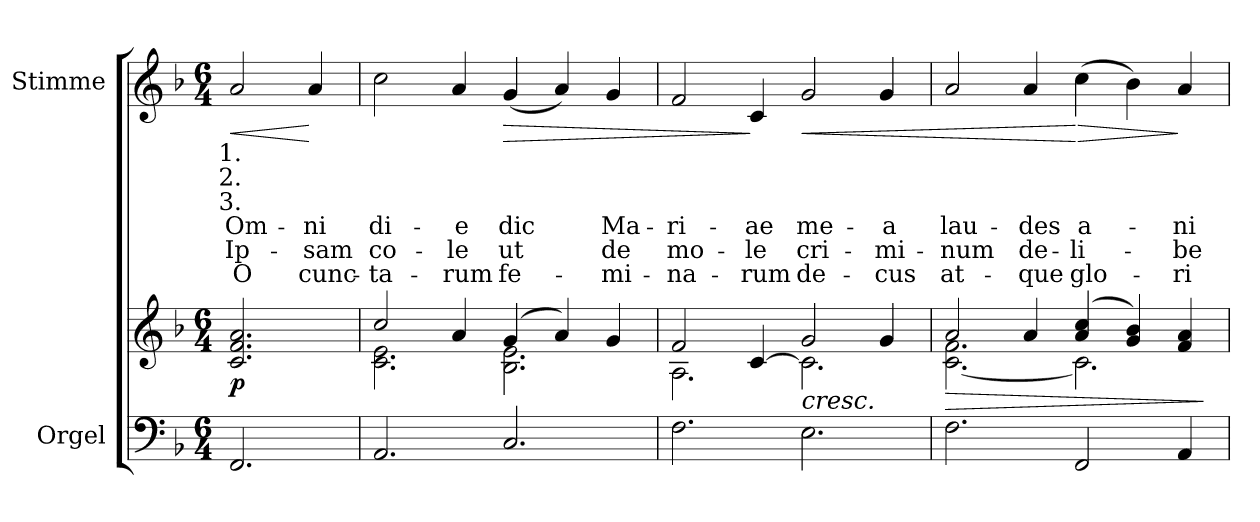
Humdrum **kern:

**kern	**kern	**dynam	**kern	**text	**text	**text	**dynam
*part2	*part2	*part2	*part1	*part1	*part1	*part1	*part1
*staff3	*staff2	*staff2/3	*staff1	*staff1	*staff1	*staff1	*staff1
*I"Orgel	*	*	*I"Stimme	*	*	*	*
*I'Org.	*	*	*I'Stimme	*	*	*	*
!!LO:PB:g=z
*clefF4	*clefG2	*	*clefG2	*	*	*	*
*k[b-]	*k[b-]	*	*k[b-]	*	*	*	*
*F:	*F:	*	*F:	*	*	*	*
*M6/4	*M6/4	*	*M6/4	*	*	*	*
=	=	=	=	=	=	=	=
!	!	!	!LO:TX:b:cj:t=1.	!	!	!	!
!	!	!	!LO:TX:b:cj:t=2.	!	!	!	!
!	!	!	!LO:TX:b:cj:t=3.	!	!	!	!
!	!	!	!	!LO:LY:b:color=#000000	!LO:LY:b:color=#000000	!LO:LY:b:color=#000000	!LO:HP:b
2.FFi/	2.ci/ 2.fi 2.ai	p	2ai/	Om-	Ip-	O	<
!	!	!	!	!LO:LY:b:color=#000000	!LO:LY:b:color=#000000	!LO:LY:b:color=#000000	!
.	.	.	4ai/	-ni	-sam	cunc-	[
=1	=1	=1	=1	=1	=1	=1	=1
*	*^	*	*	*	*	*	*
!	!	!	!	!	!LO:LY:b:color=#000000	!LO:LY:b:color=#000000	!LO:LY:b:color=#000000	!
2.AAi/	2cci/	2.ci\ 2.ei	.	2cci\	di-	co-	-ta-	.
!	!	!	!	!	!LO:LY:b:color=#000000	!LO:LY:b:color=#000000	!LO:LY:b:color=#000000	!
.	4ai/	.	.	4ai/	-e	-le	-rum	.
!	!	!	!	!	!LO:LY:b:color=#000000	!LO:LY:b:color=#000000	!LO:LY:b:color=#000000	!LO:HP:b
2.Ci/	(4gi/	2.B-i\ 2.ei	.	(4gi/	dic	ut	fe-	>
.	4ai/)	.	.	4ai/)	.	.	.	.
!	!	!	!	!	!LO:LY:b:color=#000000	!LO:LY:b:color=#000000	!LO:LY:b:color=#000000	!
.	4gi/	.	.	4gi/	Ma-	de	-mi-	.
=2	=2	=2	=2	=2	=2	=2	=2	=2
!	!	!	!	!	!LO:LY:b:color=#000000	!LO:LY:b:color=#000000	!LO:LY:b:color=#000000	!
2.Fi\	2fi/	2.Ai\	.	2fi/	-ri-	mo-	-na-	.
!	!	!	!	!	!LO:LY:b:color=#000000	!LO:LY:b:color=#000000	!LO:LY:b:color=#000000	!
.	[4ci/	.	.	4ci/	-ae	-le	-rum	]
!	!	!	!LO:HP:b	!	!	!	!	!
!	!	!	!	!	!LO:LY:b:color=#000000	!LO:LY:b:color=#000000	!LO:LY:b:color=#000000	!LO:HP:b
2.Ei\	2gi/	2.ci\]	<	2gi/	me-	cri-	de-	<
!	!	!	!	!	!LO:LY:b:color=#000000	!LO:LY:b:color=#000000	!LO:LY:b:color=#000000	!
.	4gi/	.	.	4gi/	-a	-mi-	-cus	.
=3	=3	=3	=3	=3	=3	=3	=3	=3
!	!	!	!LO:HP:b	!	!	!	!	!
!	!	!	!	!	!LO:LY:b:color=#000000	!LO:LY:b:color=#000000	!LO:LY:b:color=#000000	!
2.Fi\	2ai/	[2.ci\ 2.fi	>	2ai/	lau-	-num	at-	.
!	!	!	!	!	!LO:LY:b:color=#000000	!LO:LY:b:color=#000000	!LO:LY:b:color=#000000	!
.	4ai/	.	.	4ai/	-des	de-	-que	.
!	!	!	!	!	!LO:LY:b:color=#000000	!LO:LY:b:color=#000000	!LO:LY:b:color=#000000	!LO:HP:n=1:b
2FFi/	(4ai/ 4cci	2.ci\]	[	(4cci\	a-	-li-	glo-	[ >
.	4gi/ 4b-i)	.	.	4b-i\)	.	.	.	.
!	!	!	!	!	!LO:LY:b:color=#000000	!LO:LY:b:color=#000000	!LO:LY:b:color=#000000	!
4AAi/	4fi/ 4ai	.	.	4ai/	-ni-	-be-	-ri-	]
*	*v	*v	*	*	*	*	*	*
.	.	]	.	.	.	.	.
=	=	=	=	=	=	=	=
*-	*-	*-	*-	*-	*-	*-	*-
